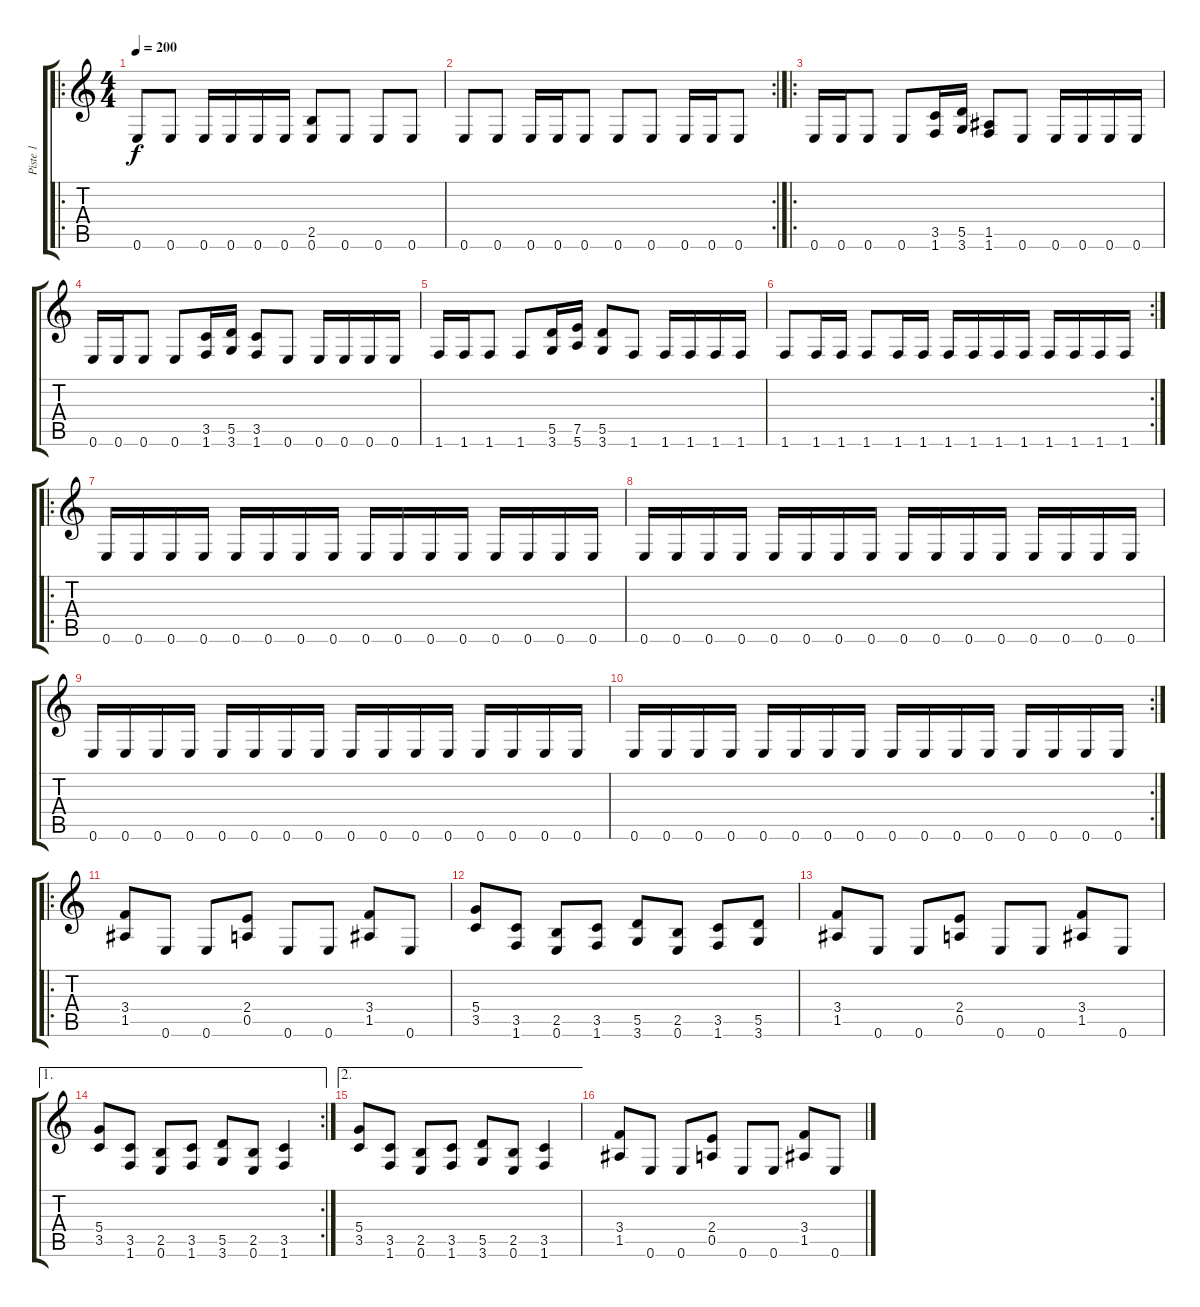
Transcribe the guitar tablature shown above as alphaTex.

\track ("Piste 1" "Piste 1") {instrument overdrivenguitar}
\staff {score tabs}
\tuning (E4 B3 G3 D3 A2 E2) {hide}
\ro
\ts (4 4)
\tempo 200
\clef g2
\ks c
0.6.8{dy f} 0.6.8 0.6.16 0.6.16 0.6.16 0.6.16 (2.5 0.6).8 0.6.8 0.6.8 0.6.8 |
\rc 2
0.6.8 0.6.8 0.6.16 0.6.16 0.6.8 0.6.8 0.6.8 0.6.16 0.6.16 0.6.8 |
\ro
0.6.16 0.6.16 0.6.8 0.6.8 (3.5 1.6).16 (5.5 3.6).16 (1.5 1.6).8 0.6.8 0.6.16 0.6.16 0.6.16 0.6.16 |
0.6.16 0.6.16 0.6.8 0.6.8 (3.5 1.6).16 (5.5 3.6).16 (3.5 1.6).8 0.6.8 0.6.16 0.6.16 0.6.16 0.6.16 |
1.6.16 1.6.16 1.6.8 1.6.8 (5.5 3.6).16 (7.5 5.6).16 (5.5 3.6).8 1.6.8 1.6.16 1.6.16 1.6.16 1.6.16 |
\rc 2
1.6.8 1.6.16 1.6.16 1.6.8 1.6.16 1.6.16 1.6.16 1.6.16 1.6.16 1.6.16 1.6.16 1.6.16 1.6.16 1.6.16 |
\ro
0.6.16 0.6.16 0.6.16 0.6.16 0.6.16 0.6.16 0.6.16 0.6.16 0.6.16 0.6.16 0.6.16 0.6.16 0.6.16 0.6.16 0.6.16 0.6.16 |
0.6.16 0.6.16 0.6.16 0.6.16 0.6.16 0.6.16 0.6.16 0.6.16 0.6.16 0.6.16 0.6.16 0.6.16 0.6.16 0.6.16 0.6.16 0.6.16 |
0.6.16 0.6.16 0.6.16 0.6.16 0.6.16 0.6.16 0.6.16 0.6.16 0.6.16 0.6.16 0.6.16 0.6.16 0.6.16 0.6.16 0.6.16 0.6.16 |
\rc 2
0.6.16 0.6.16 0.6.16 0.6.16 0.6.16 0.6.16 0.6.16 0.6.16 0.6.16 0.6.16 0.6.16 0.6.16 0.6.16 0.6.16 0.6.16 0.6.16 |
\ro
(3.4 1.5).8 0.6.8 0.6.8 (2.4 0.5).8 0.6.8 0.6.8 (3.4 1.5).8 0.6.8 |
(5.4 3.5).8 (3.5 1.6).8 (2.5 0.6).8 (3.5 1.6).8 (5.5 3.6).8 (2.5 0.6).8 (3.5 1.6).8 (5.5 3.6).8 |
(3.4 1.5).8 0.6.8 0.6.8 (2.4 0.5).8 0.6.8 0.6.8 (3.4 1.5).8 0.6.8 |
\ae 1
\rc 2
(5.4 3.5).8 (3.5 1.6).8 (2.5 0.6).8 (3.5 1.6).8 (5.5 3.6).8 (2.5 0.6).8 (3.5 1.6).4 |
\ae 2
(5.4 3.5).8 (3.5 1.6).8 (2.5 0.6).8 (3.5 1.6).8 (5.5 3.6).8 (2.5 0.6).8 (3.5 1.6).4 |
(3.4 1.5).8 0.6.8 0.6.8 (2.4 0.5).8 0.6.8 0.6.8 (3.4 1.5).8 0.6.8
